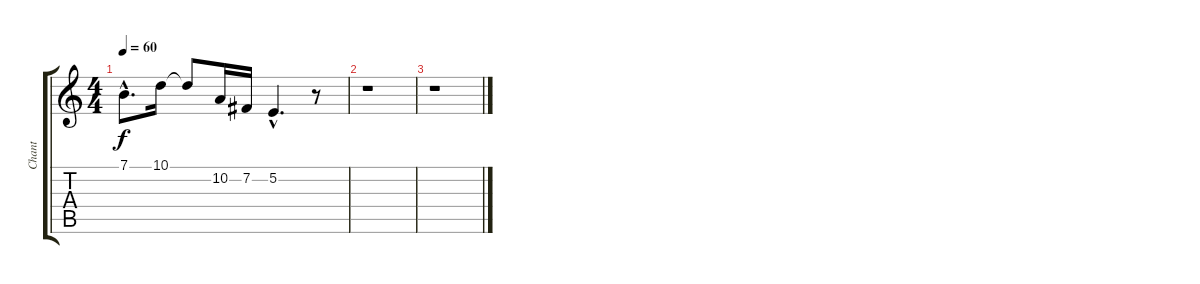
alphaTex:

\track ("Chant" "Chant") {instrument flute}
\staff {score tabs}
\tuning (E4 B3 G3 D3 A2 E2) {hide}
\ts (4 4)
\tempo 60
\clef g2
\ks c
7.1{hac}.8{d dy f} 10.1.16 10.1{t}.8 10.2.16 7.2.16 5.2{hac}.4{d} r.8 |
r.1 |
r.1
